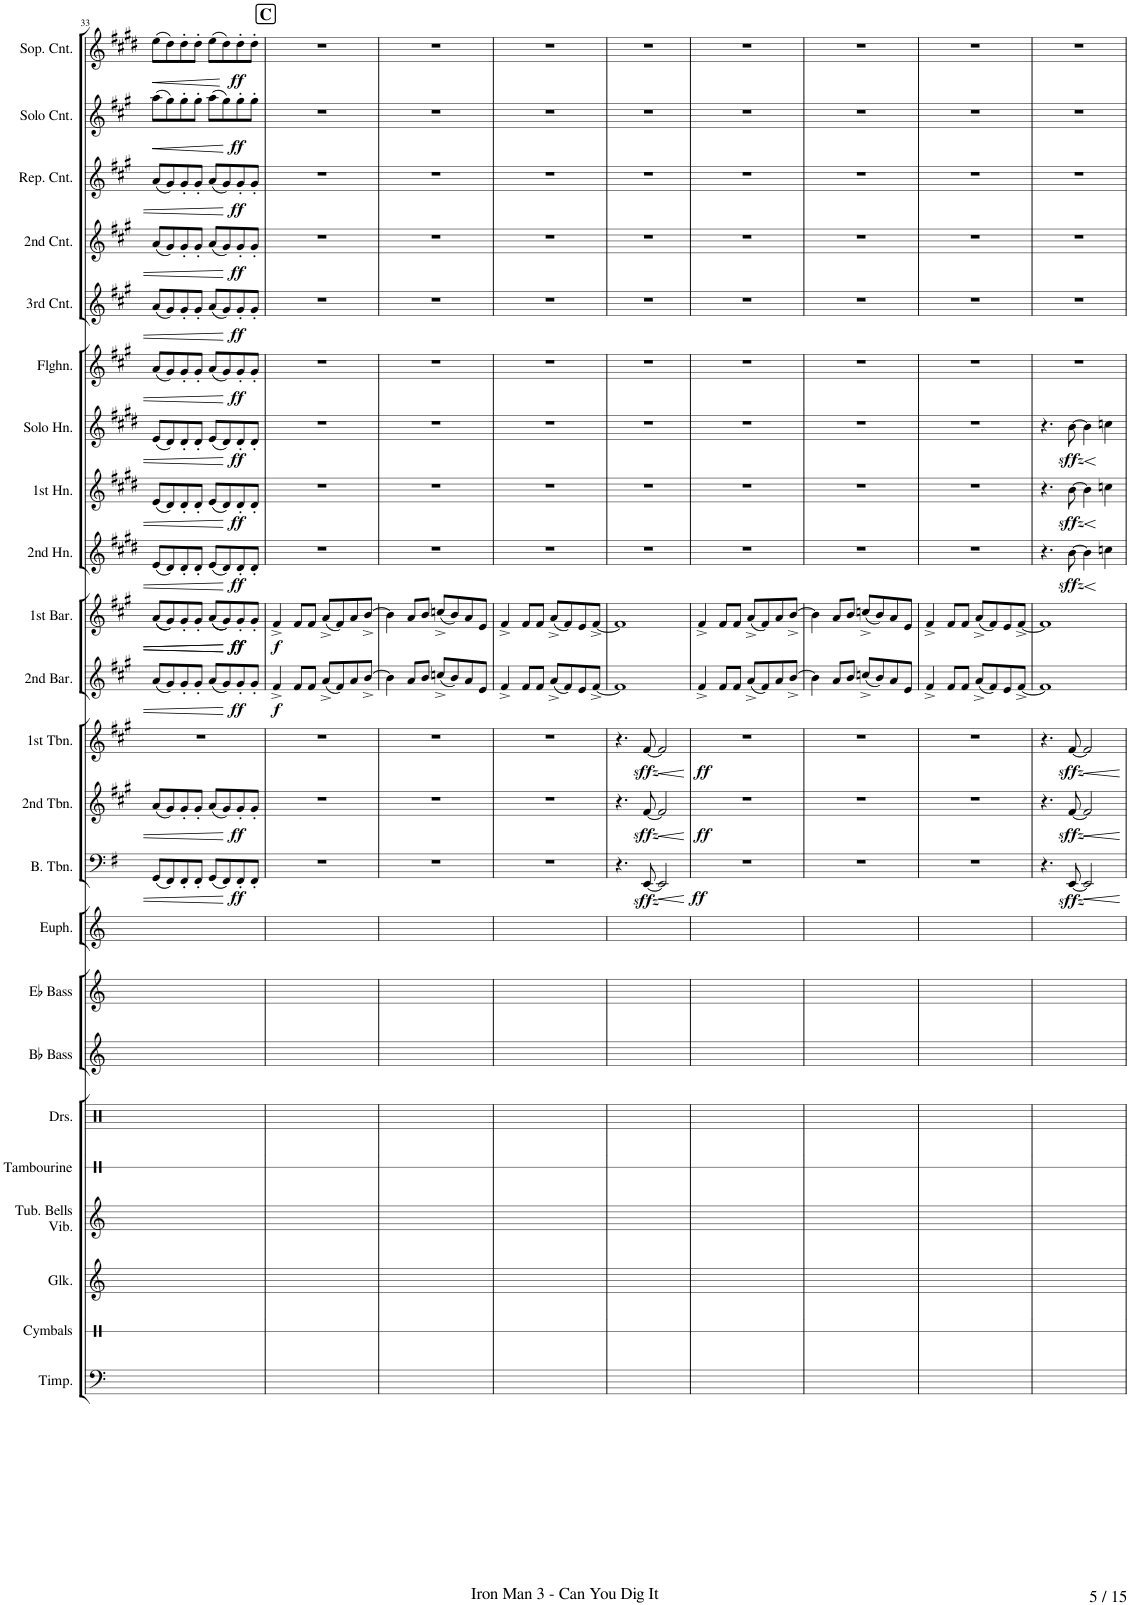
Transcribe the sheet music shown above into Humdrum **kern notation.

**kern	**kern	**kern	**kern	**kern	**kern	**kern	**kern	**kern	**kern	**dynam	**kern	**dynam	**kern	**dynam	**kern	**dynam	**kern	**dynam	**kern	**dynam	**kern	**dynam	**kern	**dynam	**kern	**dynam	**kern	**dynam	**kern	**dynam	**kern	**dynam	**kern	**dynam	**kern	**dynam
*part23	*part22	*part21	*part20	*part19	*part18	*part17	*part16	*part15	*part14	*part14	*part13	*part13	*part12	*part12	*part11	*part11	*part10	*part10	*part9	*part9	*part8	*part8	*part7	*part7	*part6	*part6	*part5	*part5	*part4	*part4	*part3	*part3	*part2	*part2	*part1	*part1
*staff23	*staff22	*staff21	*staff20	*staff19	*staff18	*staff17	*staff16	*staff15	*staff14	*staff14	*staff13	*staff13	*staff12	*staff12	*staff11	*staff11	*staff10	*staff10	*staff9	*staff9	*staff8	*staff8	*staff7	*staff7	*staff6	*staff6	*staff5	*staff5	*staff4	*staff4	*staff3	*staff3	*staff2	*staff2	*staff1	*staff1
*I"Timpani	*I"Cymbals Chinese &amp; Crash	*I"Glockenspiel	*I"Vibraphone	*I"Tambourine	*I"Drumset	*I"Bb Bass	*I"Eb Bass	*I"Euphonium	*I"Bass Trombone	*	*I"2nd Trombone	*	*I"1st Trombone	*	*I"2nd Baritone	*	*I"1st Baritone	*	*I"2nd Horn	*	*I"1st Horn	*	*I"Solo Horn	*	*I"Flugelhorn	*	*I"3rd Cornet	*	*I"2nd Cornet	*	*I"Repiano Cornet	*	*I"Solo Cornet	*	*I"Soprano Cornet	*
*I'Timp.	*I'Cymbals	*I'Glk.	*	*I'Tambourine	*I'Drs.	*I'Bb Bass	*I'Eb Bass	*I'Euph.	*I'B. Tbn.	*	*I'2nd Tbn.	*	*I'1st Tbn.	*	*I'2nd Bar.	*	*I'1st Bar.	*	*I'2nd Hn.	*	*I'1st Hn.	*	*I'Solo Hn.	*	*I'Flghn.	*	*I'3rd Cnt.	*	*I'2nd Cnt.	*	*I'Rep. Cnt.	*	*I'Solo Cnt.	*	*I'Sop. Cnt.	*
!!LO:PB:g=z
*clefF4	*clefX	*clefG2	*clefG2	*clefX	*clefX	*clefG2	*clefG2	*clefG2	*clefF4	*	*clefG2	*	*clefG2	*	*clefG2	*	*clefG2	*	*clefG2	*	*clefG2	*	*clefG2	*	*clefG2	*	*clefG2	*	*clefG2	*	*clefG2	*	*clefG2	*	*clefG2	*
*	*	*Trd-14c-24	*	*	*	*Trd15c26	*Trd12c21	*Trd8c14	*	*	*Trd8c14	*	*Trd8c14	*	*Trd8c14	*	*Trd8c14	*	*Trd5c9	*	*Trd5c9	*	*Trd5c9	*	*Trd1c2	*	*Trd1c2	*	*Trd1c2	*	*Trd1c2	*	*Trd1c2	*	*Trd-2c-3	*
*k[]	*k[]	*k[]	*k[]	*k[]	*k[]	*k[]	*k[]	*k[]	*k[f#]	*	*k[f#c#g#]	*	*k[f#c#g#]	*	*k[f#c#g#]	*	*k[f#c#g#]	*	*k[f#c#g#d#]	*	*k[f#c#g#d#]	*	*k[f#c#g#d#]	*	*k[f#c#g#]	*	*k[f#c#g#]	*	*k[f#c#g#]	*	*k[f#c#g#]	*	*k[f#c#g#]	*	*k[f#c#g#d#]	*
*	*	*	*	*	*	*	*	*	*M4/4	*	*M4/4	*	*M4/4	*	*M4/4	*	*M4/4	*	*M4/4	*	*M4/4	*	*M4/4	*	*M4/4	*	*M4/4	*	*M4/4	*	*M4/4	*	*M4/4	*	*M4/4	*
=33	=33	=33	=33	=33	=33	=33	=33	=33	=33	=33	=33	=33	=33	=33	=33	=33	=33	=33	=33	=33	=33	=33	=33	=33	=33	=33	=33	=33	=33	=33	=33	=33	=33	=33	=33	=33
!	!	!	!	!	!	!	!	!	!	!	!	!	!	!	!	!	!	!	!	!	!	!	!	!	!	!	!	!	!	!	!	!	!	!LO:HP:b	!	!LO:HP:b
1r	1r	1r	1r	1r	1r	1r	1r	1r	(8GG/L	.	(8a/L	.	1r	.	(8a/L	.	((8a/L	.	(8e/L	.	(8e/L	.	(8e/L	.	(8a/L	.	(8a/L	.	(8a/L	.	(8a/L	.	(8aa\L	<	(8ee\L	<
.	.	.	.	.	.	.	.	.	8FF#/)	.	8g#/)	.	.	.	8g#/)	.	8g#/))	.	8d#/)	.	8d#/)	.	8d#/)	.	8g#/)	.	8g#/)	.	8g#/)	.	8g#/)	.	8gg#\)	.	8dd#\)	.
.	.	.	.	.	.	.	.	.	8FF#'/	.	8g#'/	.	.	.	8g#'/	.	8g#'/	.	8d#'/	.	8d#'/	.	8d#'/	.	8g#'/	.	8g#'/	.	8g#'/	.	8g#'/	.	8gg#'\	.	8dd#'\	.
.	.	.	.	.	.	.	.	.	8FF#'/J	.	8g#'/J	.	.	.	8g#'/J	.	8g#'/J	.	8d#'/J	.	8d#'/J	.	8d#'/J	.	8g#'/J	.	8g#'/J	.	8g#'/J	.	8g#'/J	.	8gg#'\J	.	8dd#'\J	.
.	.	.	.	.	.	.	.	.	(8GG/L	.	(8a/L	.	.	.	(8a/L	.	((8a/L	.	(8e/L	.	(8e/L	.	(8e/L	.	(8a/L	.	(8a/L	.	(8a/L	.	(8a/L	.	(8aa\L	.	(8ee\L	.
.	.	.	.	.	.	.	.	.	8FF#/)	.	8g#/)	.	.	.	8g#/)	.	8g#/))	.	8d#/)	.	8d#/)	.	8d#/)	.	8g#/)	.	8g#/)	.	8g#/)	.	8g#/)	.	8gg#\)	.	8dd#\)	.
!	!	!	!	!	!	!	!	!	!	!LO:DY:b	!	!LO:DY:b	!	!	!	!LO:DY:b	!	!LO:DY:b	!	!	!	!	!	!	!	!	!	!	!	!	!	!	!	!	!	!
!	!	!	!	!	!	!	!	!	!	!	!	!	!	!	!	!	!	!LO:DY:n=1:b	!	!LO:DY:b	!	!LO:DY:b	!	!LO:DY:b	!	!LO:DY:b	!	!LO:DY:b	!	!LO:DY:b	!	!LO:DY:b	!	!LO:DY:n=1:b	!	!LO:DY:n=1:b
.	.	.	.	.	.	.	.	.	8FF#'/	ff	8g#'/	ff	.	.	8g#'/	ff	8g#'/	ff ff	8d#'/	ff	8d#'/	ff	8d#'/	ff	8g#'/	ff	8g#'/	ff	8g#'/	ff	8g#'/	ff	8gg#'\	[ ff	8dd#'\	[ ff
.	.	.	.	.	.	.	.	.	8FF#'/J	.	8g#'/J	.	.	.	8g#'/J	.	8g#'/J	.	8d#'/J	.	8d#'/J	.	8d#'/J	.	8g#'/J	.	8g#'/J	.	8g#'/J	.	8g#'/J	.	8gg#'\J	.	8dd#'\J	.
!!LO:REH:place=s1:a:B:cj:fs=14:t=C
=34	=34	=34	=34	=34	=34	=34	=34	=34	=34	=34	=34	=34	=34	=34	=34	=34	=34	=34	=34	=34	=34	=34	=34	=34	=34	=34	=34	=34	=34	=34	=34	=34	=34	=34	=34	=34
!	!	!	!	!	!	!	!	!	!	!	!	!	!	!	!	!LO:DY:b	!	!LO:DY:b	!	!	!	!	!	!	!	!	!	!	!	!	!	!	!	!	!	!
1r	1r	1r	1r	1r	1r	1r	1r	1r	1r	.	1r	.	1r	.	4f#^/	f	4f#^/	f	1r	.	1r	.	1r	.	1r	.	1r	.	1r	.	1r	.	1r	.	1r	.
.	.	.	.	.	.	.	.	.	.	.	.	.	.	.	8f#/L	.	8f#/L	.	.	.	.	.	.	.	.	.	.	.	.	.	.	.	.	.	.	.
.	.	.	.	.	.	.	.	.	.	.	.	.	.	.	8f#/J	.	8f#/J	.	.	.	.	.	.	.	.	.	.	.	.	.	.	.	.	.	.	.
.	.	.	.	.	.	.	.	.	.	.	.	.	.	.	(8a^/L	.	(8a^/L	.	.	.	.	.	.	.	.	.	.	.	.	.	.	.	.	.	.	.
.	.	.	.	.	.	.	.	.	.	.	.	.	.	.	8f#/)	.	8f#/)	.	.	.	.	.	.	.	.	.	.	.	.	.	.	.	.	.	.	.
.	.	.	.	.	.	.	.	.	.	.	.	.	.	.	8a/	.	8a/	.	.	.	.	.	.	.	.	.	.	.	.	.	.	.	.	.	.	.
.	.	.	.	.	.	.	.	.	.	.	.	.	.	.	[8b^/J	.	[8b^/J	.	.	.	.	.	.	.	.	.	.	.	.	.	.	.	.	.	.	.
=35	=35	=35	=35	=35	=35	=35	=35	=35	=35	=35	=35	=35	=35	=35	=35	=35	=35	=35	=35	=35	=35	=35	=35	=35	=35	=35	=35	=35	=35	=35	=35	=35	=35	=35	=35	=35
1r	1r	1r	1r	1r	1r	1r	1r	1r	1r	.	1r	.	1r	.	4b\]	.	4b\]	.	1r	.	1r	.	1r	.	1r	.	1r	.	1r	.	1r	.	1r	.	1r	.
.	.	.	.	.	.	.	.	.	.	.	.	.	.	.	8a/L	.	8a/L	.	.	.	.	.	.	.	.	.	.	.	.	.	.	.	.	.	.	.
.	.	.	.	.	.	.	.	.	.	.	.	.	.	.	8b/J	.	8b/J	.	.	.	.	.	.	.	.	.	.	.	.	.	.	.	.	.	.	.
.	.	.	.	.	.	.	.	.	.	.	.	.	.	.	(8ccn^/L	.	(8ccn^/L	.	.	.	.	.	.	.	.	.	.	.	.	.	.	.	.	.	.	.
.	.	.	.	.	.	.	.	.	.	.	.	.	.	.	8b/)	.	8b/)	.	.	.	.	.	.	.	.	.	.	.	.	.	.	.	.	.	.	.
.	.	.	.	.	.	.	.	.	.	.	.	.	.	.	8a/	.	8a/	.	.	.	.	.	.	.	.	.	.	.	.	.	.	.	.	.	.	.
.	.	.	.	.	.	.	.	.	.	.	.	.	.	.	8e/J	.	8e/J	.	.	.	.	.	.	.	.	.	.	.	.	.	.	.	.	.	.	.
=36	=36	=36	=36	=36	=36	=36	=36	=36	=36	=36	=36	=36	=36	=36	=36	=36	=36	=36	=36	=36	=36	=36	=36	=36	=36	=36	=36	=36	=36	=36	=36	=36	=36	=36	=36	=36
1r	1r	1r	1r	1r	1r	1r	1r	1r	1r	.	1r	.	1r	.	4f#^/	.	4f#^/	.	1r	.	1r	.	1r	.	1r	.	1r	.	1r	.	1r	.	1r	.	1r	.
.	.	.	.	.	.	.	.	.	.	.	.	.	.	.	8f#/L	.	8f#/L	.	.	.	.	.	.	.	.	.	.	.	.	.	.	.	.	.	.	.
.	.	.	.	.	.	.	.	.	.	.	.	.	.	.	8f#/J	.	8f#/J	.	.	.	.	.	.	.	.	.	.	.	.	.	.	.	.	.	.	.
.	.	.	.	.	.	.	.	.	.	.	.	.	.	.	(8a^/L	.	(8a^/L	.	.	.	.	.	.	.	.	.	.	.	.	.	.	.	.	.	.	.
.	.	.	.	.	.	.	.	.	.	.	.	.	.	.	8f#/)	.	8f#/)	.	.	.	.	.	.	.	.	.	.	.	.	.	.	.	.	.	.	.
.	.	.	.	.	.	.	.	.	.	.	.	.	.	.	8e/	.	8e/	.	.	.	.	.	.	.	.	.	.	.	.	.	.	.	.	.	.	.
.	.	.	.	.	.	.	.	.	.	.	.	.	.	.	[8f#^/J	.	[8f#^/J	.	.	.	.	.	.	.	.	.	.	.	.	.	.	.	.	.	.	.
=37	=37	=37	=37	=37	=37	=37	=37	=37	=37	=37	=37	=37	=37	=37	=37	=37	=37	=37	=37	=37	=37	=37	=37	=37	=37	=37	=37	=37	=37	=37	=37	=37	=37	=37	=37	=37
1r	1r	1r	1r	1r	1r	1r	1r	1r	4.r	.	4.r	.	4.r	.	1f#]	.	1f#]	.	1r	.	1r	.	1r	.	1r	.	1r	.	1r	.	1r	.	1r	.	1r	.
!	!	!	!	!	!	!	!	!	!	!LO:DY:b	!	!LO:DY:b	!	!LO:DY:b	!	!	!	!	!	!	!	!	!	!	!	!	!	!	!	!	!	!	!	!	!	!
.	.	.	.	.	.	.	.	.	[8EE/	sffz	[8f#/	sffz	[8f#/	sffz	.	.	.	.	.	.	.	.	.	.	.	.	.	.	.	.	.	.	.	.	.	.
!	!	!	!	!	!	!	!	!	!	!LO:HP:b	!	!LO:HP:b	!	!LO:HP:b	!	!	!	!	!	!	!	!	!	!	!	!	!	!	!	!	!	!	!	!	!	!
.	.	.	.	.	.	.	.	.	2EE/]	<	2f#/]	<	2f#/]	<	.	.	.	.	.	.	.	.	.	.	.	.	.	.	.	.	.	.	.	.	.	.
.	.	.	.	.	.	.	.	.	.	[	.	[	.	[	.	.	.	.	.	.	.	.	.	.	.	.	.	.	.	.	.	.	.	.	.	.
=38	=38	=38	=38	=38	=38	=38	=38	=38	=38	=38	=38	=38	=38	=38	=38	=38	=38	=38	=38	=38	=38	=38	=38	=38	=38	=38	=38	=38	=38	=38	=38	=38	=38	=38	=38	=38
!	!	!	!	!	!	!	!	!	!	!LO:DY:b	!	!LO:DY:b	!	!LO:DY:b	!	!	!	!	!	!	!	!	!	!	!	!	!	!	!	!	!	!	!	!	!	!
1r	1r	1r	1r	1r	1r	1r	1r	1r	1r	ff	1r	ff	1r	ff	4f#^/	.	4f#^/	.	1r	.	1r	.	1r	.	1r	.	1r	.	1r	.	1r	.	1r	.	1r	.
.	.	.	.	.	.	.	.	.	.	.	.	.	.	.	8f#/L	.	8f#/L	.	.	.	.	.	.	.	.	.	.	.	.	.	.	.	.	.	.	.
.	.	.	.	.	.	.	.	.	.	.	.	.	.	.	8f#/J	.	8f#/J	.	.	.	.	.	.	.	.	.	.	.	.	.	.	.	.	.	.	.
.	.	.	.	.	.	.	.	.	.	.	.	.	.	.	(8a^/L	.	(8a^/L	.	.	.	.	.	.	.	.	.	.	.	.	.	.	.	.	.	.	.
.	.	.	.	.	.	.	.	.	.	.	.	.	.	.	8f#/)	.	8f#/)	.	.	.	.	.	.	.	.	.	.	.	.	.	.	.	.	.	.	.
.	.	.	.	.	.	.	.	.	.	.	.	.	.	.	8a/	.	8a/	.	.	.	.	.	.	.	.	.	.	.	.	.	.	.	.	.	.	.
.	.	.	.	.	.	.	.	.	.	.	.	.	.	.	[8b^/J	.	[8b^/J	.	.	.	.	.	.	.	.	.	.	.	.	.	.	.	.	.	.	.
=39	=39	=39	=39	=39	=39	=39	=39	=39	=39	=39	=39	=39	=39	=39	=39	=39	=39	=39	=39	=39	=39	=39	=39	=39	=39	=39	=39	=39	=39	=39	=39	=39	=39	=39	=39	=39
1r	1r	1r	1r	1r	1r	1r	1r	1r	1r	.	1r	.	1r	.	4b\]	.	4b\]	.	1r	.	1r	.	1r	.	1r	.	1r	.	1r	.	1r	.	1r	.	1r	.
.	.	.	.	.	.	.	.	.	.	.	.	.	.	.	8a/L	.	8a/L	.	.	.	.	.	.	.	.	.	.	.	.	.	.	.	.	.	.	.
.	.	.	.	.	.	.	.	.	.	.	.	.	.	.	8b/J	.	8b/J	.	.	.	.	.	.	.	.	.	.	.	.	.	.	.	.	.	.	.
.	.	.	.	.	.	.	.	.	.	.	.	.	.	.	(8ccn^/L	.	(8ccn^/L	.	.	.	.	.	.	.	.	.	.	.	.	.	.	.	.	.	.	.
.	.	.	.	.	.	.	.	.	.	.	.	.	.	.	8b/)	.	8b/)	.	.	.	.	.	.	.	.	.	.	.	.	.	.	.	.	.	.	.
.	.	.	.	.	.	.	.	.	.	.	.	.	.	.	8a/	.	8a/	.	.	.	.	.	.	.	.	.	.	.	.	.	.	.	.	.	.	.
.	.	.	.	.	.	.	.	.	.	.	.	.	.	.	8e/J	.	8e/J	.	.	.	.	.	.	.	.	.	.	.	.	.	.	.	.	.	.	.
=40	=40	=40	=40	=40	=40	=40	=40	=40	=40	=40	=40	=40	=40	=40	=40	=40	=40	=40	=40	=40	=40	=40	=40	=40	=40	=40	=40	=40	=40	=40	=40	=40	=40	=40	=40	=40
1r	1r	1r	1r	1r	1r	1r	1r	1r	1r	.	1r	.	1r	.	4f#^/	.	4f#^/	.	1r	.	1r	.	1r	.	1r	.	1r	.	1r	.	1r	.	1r	.	1r	.
.	.	.	.	.	.	.	.	.	.	.	.	.	.	.	8f#/L	.	8f#/L	.	.	.	.	.	.	.	.	.	.	.	.	.	.	.	.	.	.	.
.	.	.	.	.	.	.	.	.	.	.	.	.	.	.	8f#/J	.	8f#/J	.	.	.	.	.	.	.	.	.	.	.	.	.	.	.	.	.	.	.
.	.	.	.	.	.	.	.	.	.	.	.	.	.	.	(8a^/L	.	(8a^/L	.	.	.	.	.	.	.	.	.	.	.	.	.	.	.	.	.	.	.
.	.	.	.	.	.	.	.	.	.	.	.	.	.	.	8f#/)	.	8f#/)	.	.	.	.	.	.	.	.	.	.	.	.	.	.	.	.	.	.	.
.	.	.	.	.	.	.	.	.	.	.	.	.	.	.	8e/	.	8e/	.	.	.	.	.	.	.	.	.	.	.	.	.	.	.	.	.	.	.
.	.	.	.	.	.	.	.	.	.	.	.	.	.	.	[8f#^/J	.	[8f#^/J	.	.	.	.	.	.	.	.	.	.	.	.	.	.	.	.	.	.	.
=41	=41	=41	=41	=41	=41	=41	=41	=41	=41	=41	=41	=41	=41	=41	=41	=41	=41	=41	=41	=41	=41	=41	=41	=41	=41	=41	=41	=41	=41	=41	=41	=41	=41	=41	=41	=41
1r	1r	1r	1r	1r	1r	1r	1r	1r	4.r	.	4.r	.	4.r	.	1f#]	.	1f#]	.	4.r	.	4.r	.	4.r	.	1r	.	1r	.	1r	.	1r	.	1r	.	1r	.
!	!	!	!	!	!	!	!	!	!	!LO:DY:b	!	!LO:DY:b	!	!LO:DY:b	!	!	!	!	!	!LO:HP:b	!	!LO:HP:b	!	!LO:HP:b	!	!	!	!	!	!	!	!	!	!	!	!
!	!	!	!	!	!	!	!	!	!	!	!	!	!	!	!	!	!	!	!	!LO:DY:n=1:b	!	!LO:DY:n=1:b	!	!LO:DY:n=1:b	!	!	!	!	!	!	!	!	!	!	!	!
.	.	.	.	.	.	.	.	.	[8EE/	sffz	[8f#/	sffz	[8f#/	sffz	.	.	.	.	[8b\	< sffz	[8b\	< sffz	[8b\	< sffz	.	.	.	.	.	.	.	.	.	.	.	.
!	!	!	!	!	!	!	!	!	!	!LO:HP:b	!	!LO:HP:b	!	!LO:HP:b	!	!	!	!	!	!	!	!	!	!	!	!	!	!	!	!	!	!	!	!	!	!
.	.	.	.	.	.	.	.	.	2EE/]	<	2f#/]	<	2f#/]	<	.	.	.	.	4b\]	.	4b\]	.	4b\]	.	.	.	.	.	.	.	.	.	.	.	.	.
.	.	.	.	.	.	.	.	.	.	.	.	.	.	.	.	.	.	.	4ccn\	.	4ccn\	.	4ccn\	.	.	.	.	.	.	.	.	.	.	.	.	.
.	.	.	.	.	.	.	.	.	.	[	.	[	.	[	.	.	.	.	.	[	.	[	.	[	.	.	.	.	.	.	.	.	.	.	.	.
=	=	=	=	=	=	=	=	=	=	=	=	=	=	=	=	=	=	=	=	=	=	=	=	=	=	=	=	=	=	=	=	=	=	=	=	=
*-	*-	*-	*-	*-	*-	*-	*-	*-	*-	*-	*-	*-	*-	*-	*-	*-	*-	*-	*-	*-	*-	*-	*-	*-	*-	*-	*-	*-	*-	*-	*-	*-	*-	*-	*-	*-
